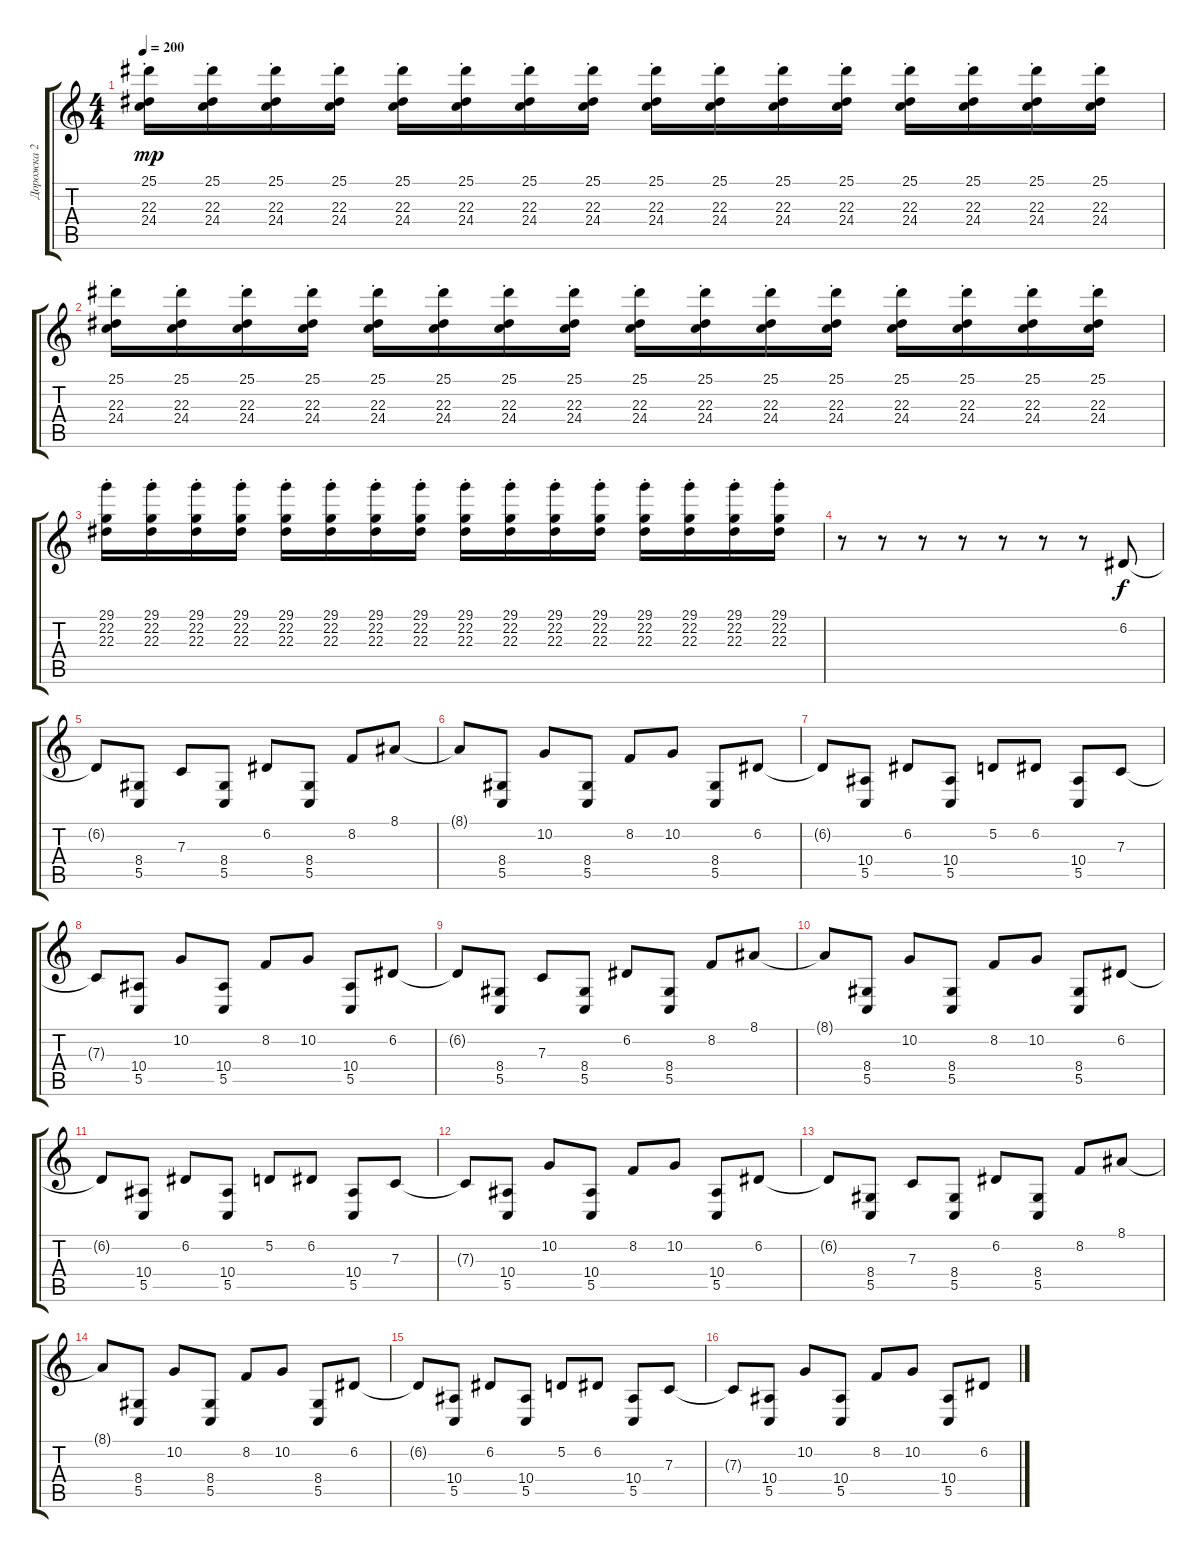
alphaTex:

\track ("Дорожка 2" "Дорожка 2") {instrument pad8sweep}
\staff {score tabs}
\tuning (D4 A3 F3 C3 G2 C2) {hide}
\ts (4 4)
\tempo 200
\clef g2
\ks c
(25.1 22.3{st} 24.4{st}).16{dy mp} (25.1 22.3{st} 24.4{st}).16 (25.1 22.3{st} 24.4{st}).16 (25.1 22.3{st} 24.4{st}).16 (25.1 22.3{st} 24.4{st}).16 (25.1 22.3{st} 24.4{st}).16 (25.1 22.3{st} 24.4{st}).16 (25.1 22.3{st} 24.4{st}).16 (25.1 22.3{st} 24.4{st}).16 (25.1 22.3{st} 24.4{st}).16 (25.1 22.3{st} 24.4{st}).16 (25.1 22.3{st} 24.4{st}).16 (25.1 22.3{st} 24.4{st}).16 (25.1 22.3{st} 24.4{st}).16 (25.1 22.3{st} 24.4{st}).16 (25.1 22.3{st} 24.4{st}).16 |
(25.1 22.3{st} 24.4{st}).16 (25.1 22.3{st} 24.4{st}).16 (25.1 22.3{st} 24.4{st}).16 (25.1 22.3{st} 24.4{st}).16 (25.1 22.3{st} 24.4{st}).16 (25.1 22.3{st} 24.4{st}).16 (25.1 22.3{st} 24.4{st}).16 (25.1 22.3{st} 24.4{st}).16 (25.1 22.3{st} 24.4{st}).16 (25.1 22.3{st} 24.4{st}).16 (25.1 22.3{st} 24.4{st}).16 (25.1 22.3{st} 24.4{st}).16 (25.1 22.3{st} 24.4{st}).16 (25.1 22.3{st} 24.4{st}).16 (25.1 22.3{st} 24.4{st}).16 (25.1 22.3{st} 24.4{st}).16 |
(29.1 22.2{st} 22.3{st}).16 (29.1 22.2{st} 22.3{st}).16 (29.1 22.2{st} 22.3{st}).16 (29.1 22.2{st} 22.3{st}).16 (29.1 22.2{st} 22.3{st}).16 (29.1 22.2{st} 22.3{st}).16 (29.1 22.2{st} 22.3{st}).16 (29.1 22.2{st} 22.3{st}).16 (29.1 22.2{st} 22.3{st}).16 (29.1 22.2{st} 22.3{st}).16 (29.1 22.2{st} 22.3{st}).16 (29.1 22.2{st} 22.3{st}).16 (29.1 22.2{st} 22.3{st}).16 (29.1 22.2{st} 22.3{st}).16 (29.1 22.2{st} 22.3{st}).16 (29.1 22.2{st} 22.3{st}).16 |
r.8 r.8 r.8 r.8 r.8 r.8 r.8 6.2.8{dy f} |
6.2{t}.8 (8.4 5.5).8 7.3.8 (8.4 5.5).8 6.2.8 (8.4 5.5).8 8.2.8 8.1.8 |
8.1{t}.8 (8.4 5.5).8 10.2.8 (8.4 5.5).8 8.2.8 10.2.8 (8.4 5.5).8 6.2.8 |
6.2{t}.8 (10.4 5.5).8 6.2.8 (10.4 5.5).8 5.2.8 6.2.8 (10.4 5.5).8 7.3.8 |
7.3{t}.8 (10.4 5.5).8 10.2.8 (10.4 5.5).8 8.2.8 10.2.8 (10.4 5.5).8 6.2.8 |
6.2{t}.8 (8.4 5.5).8 7.3.8 (8.4 5.5).8 6.2.8 (8.4 5.5).8 8.2.8 8.1.8 |
8.1{t}.8 (8.4 5.5).8 10.2.8 (8.4 5.5).8 8.2.8 10.2.8 (8.4 5.5).8 6.2.8 |
6.2{t}.8 (10.4 5.5).8 6.2.8 (10.4 5.5).8 5.2.8 6.2.8 (10.4 5.5).8 7.3.8 |
7.3{t}.8 (10.4 5.5).8 10.2.8 (10.4 5.5).8 8.2.8 10.2.8 (10.4 5.5).8 6.2.8 |
6.2{t}.8 (8.4 5.5).8 7.3.8 (8.4 5.5).8 6.2.8 (8.4 5.5).8 8.2.8 8.1.8 |
8.1{t}.8 (8.4 5.5).8 10.2.8 (8.4 5.5).8 8.2.8 10.2.8 (8.4 5.5).8 6.2.8 |
6.2{t}.8 (10.4 5.5).8 6.2.8 (10.4 5.5).8 5.2.8 6.2.8 (10.4 5.5).8 7.3.8 |
7.3{t}.8 (10.4 5.5).8 10.2.8 (10.4 5.5).8 8.2.8 10.2.8 (10.4 5.5).8 6.2.8
